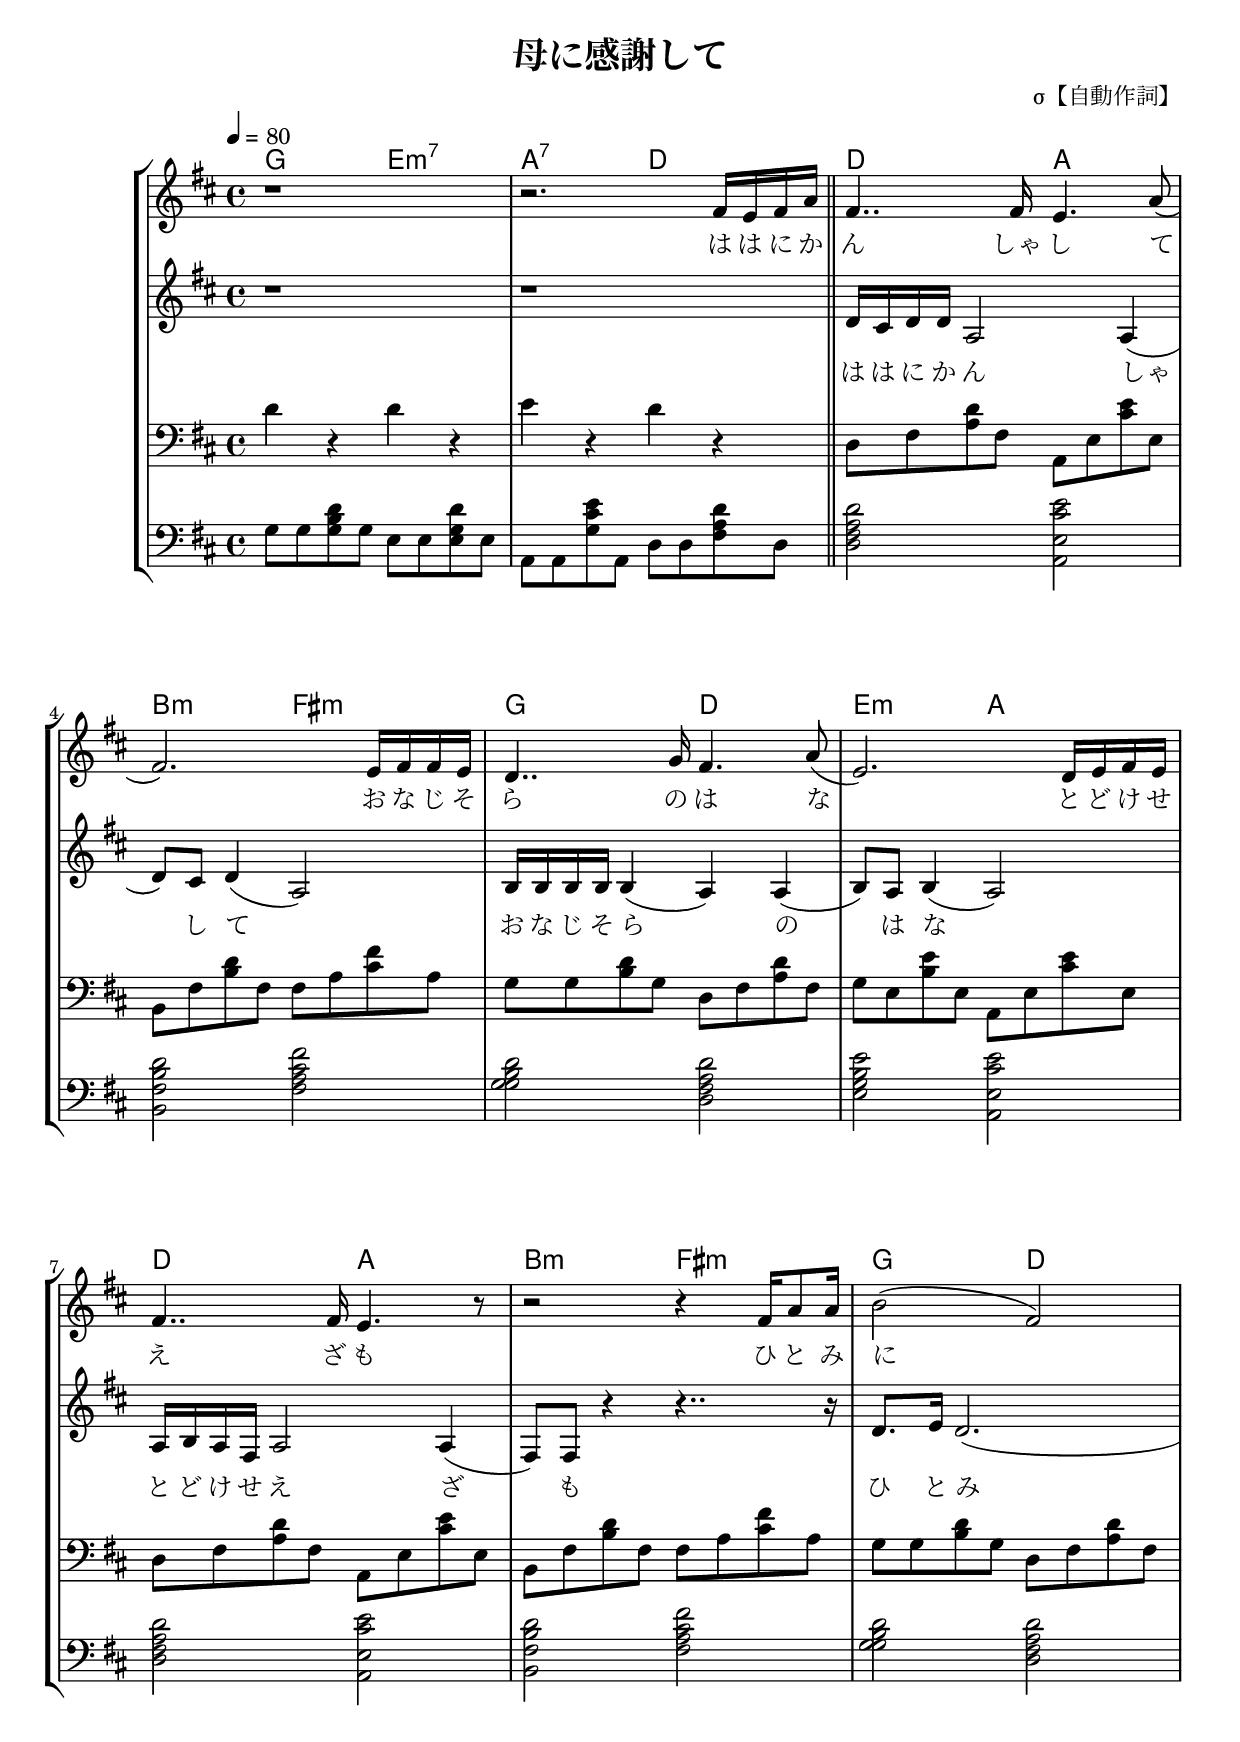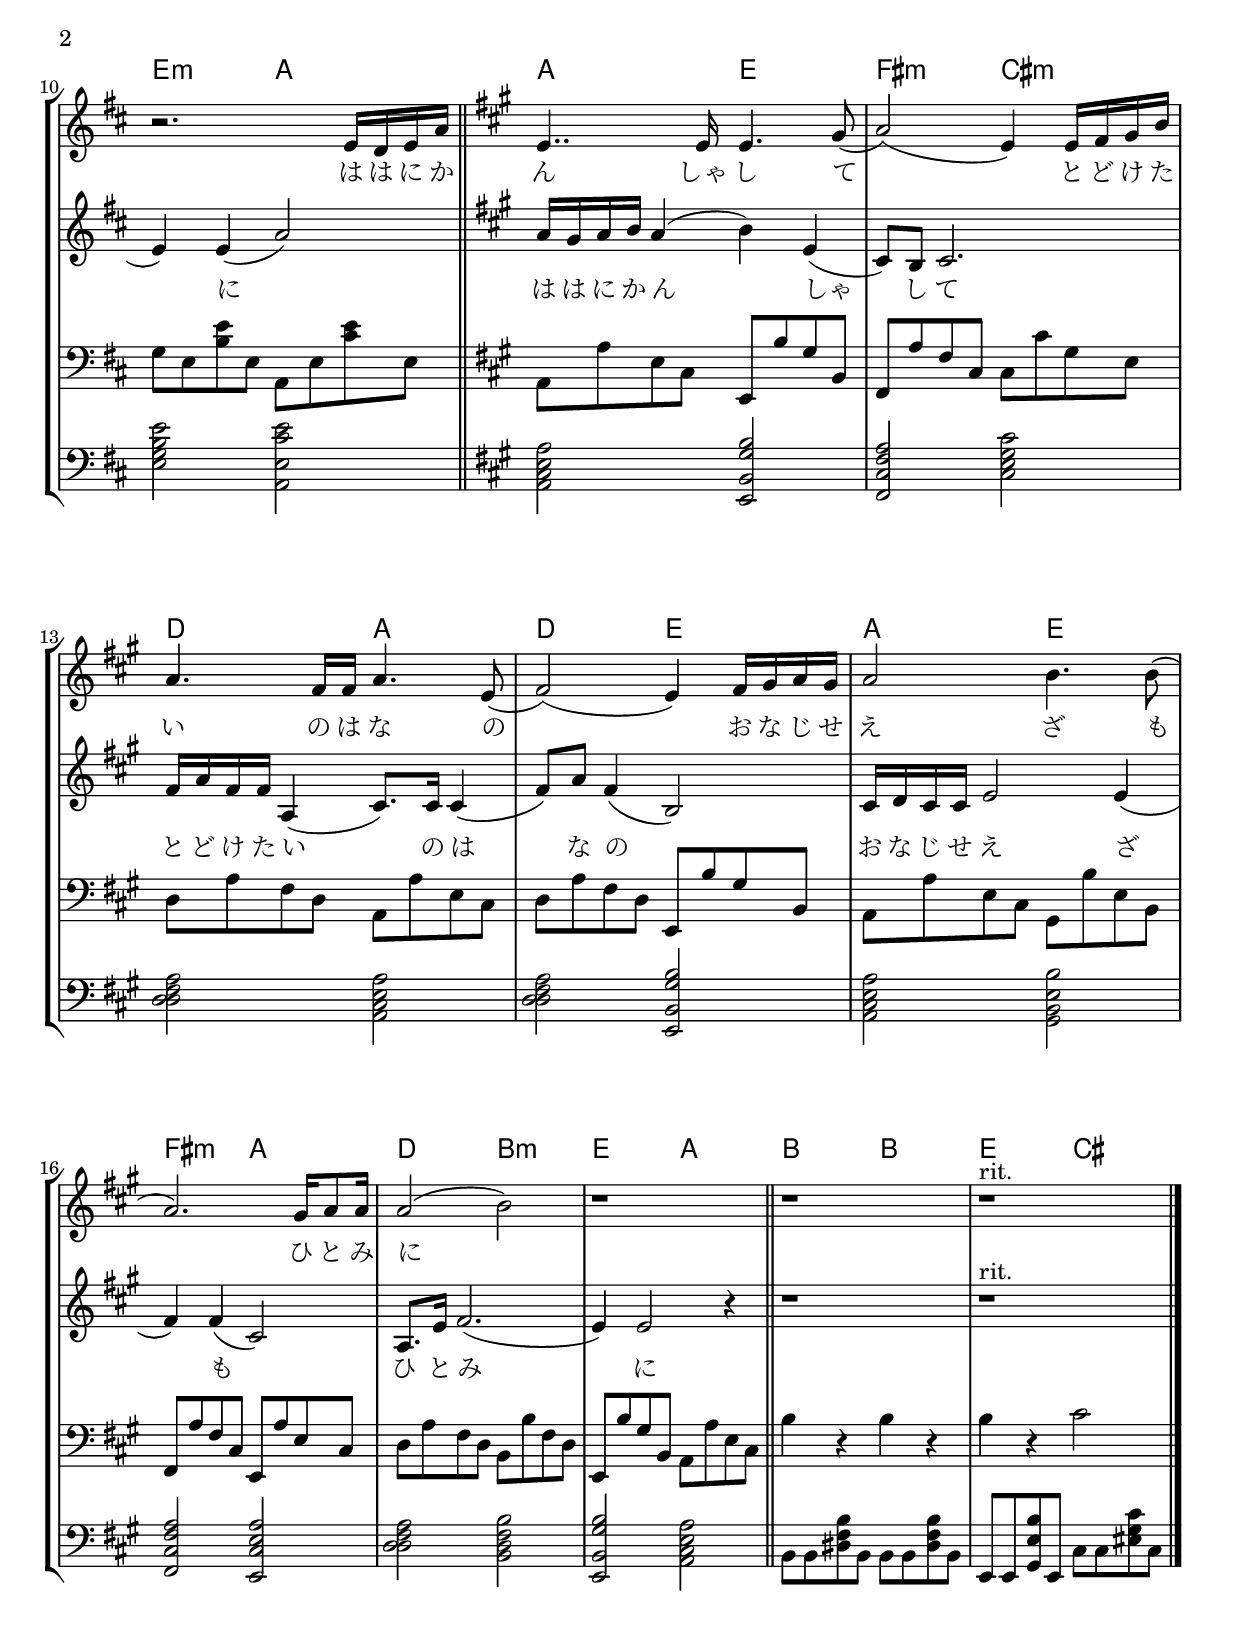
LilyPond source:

\version "2.12.1"

\header {
	title = \markup {母に感謝して}
	composer = \markup \center-column {σ【自動作詞】}
}

harmony = \chordmode {
	g2 e:min7 a:7 d 

	d a b:m fis:m g d e:m a d a b:m fis:m g d e:m a 

	a e fis:m cis:m d a d e a e fis:m a d b:m e a 

	b b e cis 
}

melody = {
	\key d \major
	\tempo 4 = 80
	r1 | r2. 
	\set Staff.midiInstrument = #"fss0.31"
	fis'16  e'16  fis'16  a'16 
	fis'4..  fis'16  e'4.  a'8 
	(fis'2.)  e'16  fis'16  fis'16  e'16 
	d'4..  g'16  fis'4.  a'8 
	(e'2.)  d'16  e'16  fis'16  e'16 
	fis'4..  fis'16  e'4.  r8 
	r2  r4  fis'16  a'8  a'16 
	b'2  (fis'2)
	r2. 	\set Staff.midiInstrument = #"fss0.32"
	e'16  d'16  e'16  a'16 
		\key a \major
e'4..  e'16  e'4.  gis'8 
	(a'2)  (e'4)  e'16  fis'16  gis'16  b'16 
	a'4.  fis'16  fis'16  a'4.  e'8 
	(fis'2)  (e'4)  fis'16  gis'16  a'16  gis'16 
	a'2  b'4.  b'8 
	(a'2.)  gis'16  a'8  a'16 
	a'2  (b'2)
	r1 	r1 | r1^"rit." \bar "|."
}

words = \lyricmode {
	
	は  は  に  か  ん  しゃ  し  て  お  な  じ  そ  ら  の  は  な  と  ど  け  せ  え  ざ  も  ひ  と  み  に  
	は  は  に  か  ん  しゃ  し  て  と  ど  け  た  い  の  は  な  の  お  な  じ  せ  え  ざ  も  ひ  と  み  に  
	
}

secondmelody = {
	\key d \major
	\tempo 4 = 80
	r1 | r1   
	\set Staff.midiInstrument = #"fss0.29"
	 d'16  cis'16  d'16  d'16  a2  a4 
	(d'8)  cis'8  d'4  (a2) 
	b16  b16  b16  b16  b4  (a4)  a4 
	(b8)  a8  b4  (a2) 
	a16  b16  a16  fis16  a2  a4 
	(fis8)  fis8  r4  r4..  r16 
	d'8.  e'16  d'2. 
	(e'4)  e'4  (a'2)
	\set Staff.midiInstrument = #"mmi0.38"
		\key a \major
 a'16  gis'16  a'16  b'16  a'4  (b'4)  e'4 
	(cis'8)  b8  cis'2. 
	fis'16  a'16  fis'16  fis'16  a4  (cis'8.)  cis'16  cis'4 
	(fis'8)  a'8  fis'4  (b2) 
	cis'16  d'16  cis'16  cis'16  e'2  e'4 
	(fis'4)  fis'4  (cis'2) 
	a8.  e'16  fis'2. 
	(e'4)  e'2  	r4 	r1 | r1^"rit." \bar "|."
}

secondwords = \lyricmode {
	
	は  は  に  か  ん  しゃ  し  て  お  な  じ  そ  ら  の  は  な  と  ど  け  せ  え  ざ  も  ひ  と  み  に  
	は  は  に  か  ん  しゃ  し  て  と  ど  け  た  い  の  は  な  の  お  な  じ  せ  え  ざ  も  ひ  と  み  に  
	
}

tempochange = {
	\tempo 4 = 80
	r1 | r1 \bar "||"
	\tempo 4 = 80
	r1 | r1 | r1 | r1 | r1 | r1 | r1 | r1 \bar "||"
	\tempo 4 = 80
	r1 | r1 | r1 | r1 | r1 | r1 | r1 | r1 \bar "||"
	\tempo 4 = 80
	r1 | \tempo 4 = 60 r2 \tempo 4 = 53 r2 \bar "|."
}

mainacc = {
	\clef bass
	\set Staff.midiInstrument = #"Pad 3 (polysynth)"
	\key d \major
	\tempo 4 = 80
	d'4 r4
	d'4 r4
	e'4 r4
	d'4 r4
	\bar "||"

	\set Staff.midiInstrument = #"FX 4 (atmosphere)"
	d8 fis <a d'> fis
	a,8 e <cis' e'> e
	b,8 fis <b d'> fis
	fis8 a <cis' fis'> a
	g8 g <b d'> g
	d8 fis <a d'> fis
	g8 e <b e'> e
	a,8 e <cis' e'> e
	d8 fis <a d'> fis
	a,8 e <cis' e'> e
	b,8 fis <b d'> fis
	fis8 a <cis' fis'> a
	g8 g <b d'> g
	d8 fis <a d'> fis
	g8 e <b e'> e
	a,8 e <cis' e'> e
	\bar "||"

	\set Staff.midiInstrument = #"FX 4 (atmosphere)"
	\key a \major
	a,8 a e cis
	e,8 b gis b,
	fis,8 a fis cis
	cis8 cis' gis e
	d8 a fis d
	a,8 a e cis
	d8 a fis d
	e,8 b gis b,
	a,8 a e cis
	gis,8 b e b,
	fis,8 a fis cis
	e,8 a e cis
	d8 a fis d
	b,8 b fis d
	e,8 b gis b,
	a,8 a e cis
	\bar "||"

	\set Staff.midiInstrument = #"Acoustic grand"
	b4 r4
	b4 r4
	b4 r4
	cis'2
	\bar "|."
}

subacc = {
	\clef bass
	\set Staff.midiInstrument = #"Acoustic grand"
	\key d \major
	\tempo 4 = 80
	g8 g8 <g b d'>8 g8
	e8 e8 <e g d'>8 e8
	a,8 a,8 <g cis' e'>8 a,8
	d8 d8 <fis a d'>8 d8
	\bar "||"

	\set Staff.midiInstrument = #"Pad 4 (choir)"
	<d fis a d'>2
	<a, e cis' e'>2
	<b, fis b d'>2
	<fis a cis' fis'>2
	<g g b d'>2
	<d fis a d'>2
	<g e b e'>2
	<a, e cis' e'>2
	<d fis a d'>2
	<a, e cis' e'>2
	<b, fis b d'>2
	<fis a cis' fis'>2
	<g g b d'>2
	<d fis a d'>2
	<g e b e'>2
	<a, e cis' e'>2
	\bar "||"

	\set Staff.midiInstrument = #"Pad 3 (polysynth)"
	\key a \major
	<a, cis e a>2
	<e, b, gis b>2
	<fis, cis fis a>2
	<cis e gis cis'>2
	<d d fis a>2
	<a, cis e a>2
	<d d fis a>2
	<e, b, gis b>2
	<a, cis e a>2
	<gis, b, e b>2
	<fis, cis fis a>2
	<e, cis e a>2
	<d d fis a>2
	<b, d fis b>2
	<e, b, gis b>2
	<a, cis e a>2
	\bar "||"

	\set Staff.midiInstrument = #"Pad 4 (choir)"
	b,8 b,8 <dis fis b>8 b,8
	b,8 b,8 <dis fis b>8 b,8
	e,8 e,8 <gis, e b>8 e,8
	cis8 cis8 <eis gis cis'>8 cis8
	\bar "|."
}

percA = {
	\drummode {
	cymr4 cymr4 cymr4 cymr4  |cymr4 cymr8 cymr16 cymr16 cymr4 cymr4  \bar "||"
	cymr4 cymr4 cymr4 cymr4  |cymr4 cymr8 cymr16 cymr16 cymr4 cymr4  |cymr4 cymr4 cymr4 cymr4  |cymr4 cymr2.  |cymr4 cymr4 cymr4 cymr4  |cymr4 cymr8 cymr16 cymr16 cymr4 cymr4  |cymr4 cymr4 cymr4 cymr4  |cymr4 cymr2.  \bar "||"
	cymr4 cymr4 cymr4 cymr4  |cymr4 cymr8 cymr16 cymr16 cymr4 cymr4  |cymr4 cymr4 cymr4 cymr4  |cymr4 cymr2.  |cymr4 cymr4 cymr4 cymr4  |cymr4 cymr8 cymr16 cymr16 cymr4 cymr4  |cymr4 cymr4 cymr4 cymr4  |cymr4 cymr2.  \bar "||"
	cymr4 cymr4 cymr4 cymr4  |cymr4 cymr8 cymr16 cymr16 cymr4 cymr4  \bar "|."
	}
}

percB = {
	\drummode {
	r2 sn2  |r2 sn2  \bar "||"
	r2 sn2  |r2 sn2  |r2 sn2  |r8 sn8 sn2.  |r2 sn2  |r2 sn2  |r2 sn2  |r8 sn8 sn2.  \bar "||"
	r2 sn2  |r2 sn2  |r2 sn2  |r8 sn8 sn2.  |r2 sn2  |r2 sn2  |r2 sn2  |r8 sn8 sn2.  \bar "||"
	r2 sn2  |r2 sn2  \bar "|."
	}
}

percC = {
	\drummode {
	bd2. r8 bd8  |bd2 r8 bd4.  \bar "||"
	bd2. r8 bd8  |bd2. r8 bd8  |bd2. r8 bd8  |bd4. bd8 bd4. bd8  |bd2. r8 bd8  |bd2. r8 bd8  |bd2. r8 bd8  |bd2 r8 bd4.  \bar "||"
	bd2. r8 bd8  |bd2. r8 bd8  |bd2. r8 bd8  |bd4. bd8 bd4. bd8  |bd2. r8 bd8  |bd2. r8 bd8  |bd2. r8 bd8  |bd2 r8 bd4.  \bar "||"
	bd2. r8 bd8  |bd2 r8 bd4.  \bar "|."
	}
}

percD = {
	\drummode {
	r1 |r8. tommh8. tommh2 r8  \bar "||"
	r1 |r1 |r1 |r2 r8 tommh8 tommh4  |r1 |r1 |r1 |r8. tommh8. tommh2 r8  \bar "||"
	r1 |r1 |r1 |r2 r8 tommh8 tommh4  |r1 |r1 |r1 |r8. tommh8. tommh2 r8  \bar "||"
	r1 |r8. tommh8. tommh2 r8  \bar "|."
	}
}

percE = {
	\drummode {
	r1 |r2. toml8 toml8  \bar "||"
	r1 |r1 |r1 |r2. r8 toml8  |r1 |r1 |r1 |r2. toml8 toml8  \bar "||"
	r1 |r1 |r1 |r2. r8 toml8  |r1 |r1 |r1 |r2. toml8 toml8  \bar "||"
	r1 |r2. toml8 toml8  \bar "|."
	}
}

percF = {
	\drummode {
	r1 |hho1  \bar "||"
	r1 |r1 |r1 |r1 |r1 |r1 |r1 |hho1  \bar "||"
	r1 |r1 |r1 |r1 |r1 |r1 |r1 |hho1  \bar "||"
	r1 |hho1  \bar "|."
	}
}

\score {
	<<
		\new StaffGroup <<
			\new ChordNames {\harmony}
			\new Voice = "melody" {\melody}
			\new Lyrics \lyricsto "melody" \words
			\new Voice = "secondmelody" {\secondmelody}
			\new Lyrics \lyricsto "secondmelody" \secondwords
			\new Staff = "mainacc" {\mainacc}
			\new Staff = "subacc" {\subacc}
		>>
	>>
	\layout { }
}
